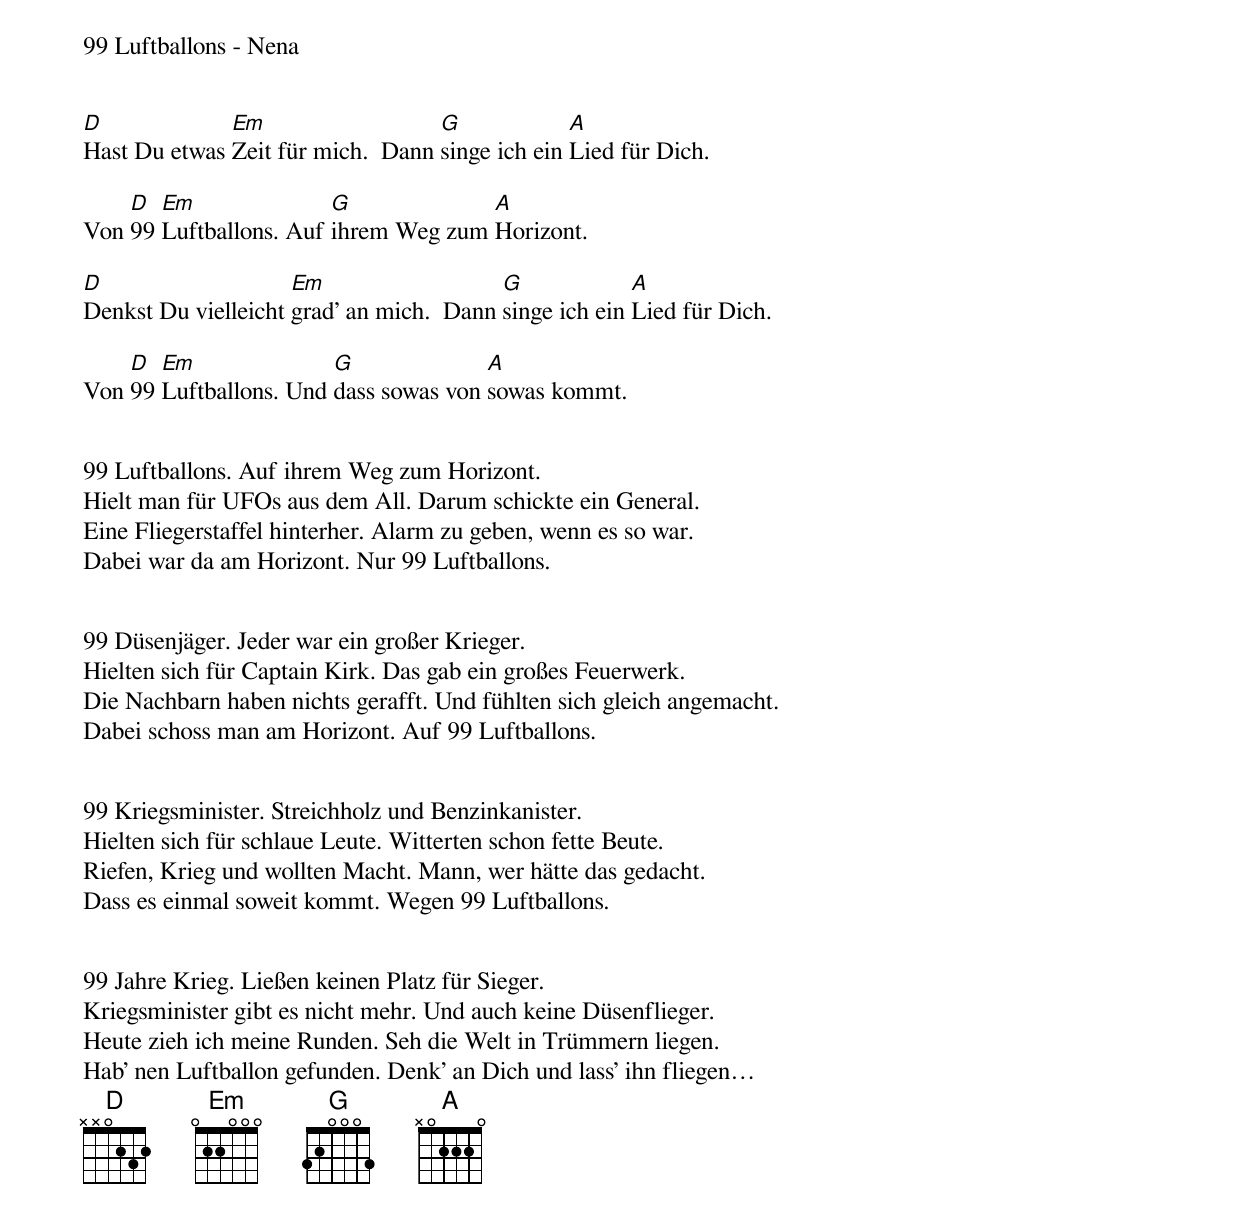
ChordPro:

99 Luftballons - Nena


[D]Hast Du etwas [Em]Zeit für mich.  Dann [G]singe ich ein [A]Lied für Dich.

Von [D]99 [Em]Luftballons. Auf [G]ihrem Weg zum [A]Horizont.

[D]Denkst Du vielleicht [Em]grad' an mich.  Dann [G]singe ich ein [A]Lied für Dich.

Von [D]99 [Em]Luftballons. Und [G]dass sowas von [A]sowas kommt.


99 Luftballons. Auf ihrem Weg zum Horizont.
Hielt man für UFOs aus dem All. Darum schickte ein General.
Eine Fliegerstaffel hinterher. Alarm zu geben, wenn es so war.
Dabei war da am Horizont. Nur 99 Luftballons.


99 Düsenjäger. Jeder war ein großer Krieger.
Hielten sich für Captain Kirk. Das gab ein großes Feuerwerk.
Die Nachbarn haben nichts gerafft. Und fühlten sich gleich angemacht.
Dabei schoss man am Horizont. Auf 99 Luftballons.


99 Kriegsminister. Streichholz und Benzinkanister.
Hielten sich für schlaue Leute. Witterten schon fette Beute.
Riefen, Krieg und wollten Macht. Mann, wer hätte das gedacht.
Dass es einmal soweit kommt. Wegen 99 Luftballons.


99 Jahre Krieg. Ließen keinen Platz für Sieger.
Kriegsminister gibt es nicht mehr. Und auch keine Düsenflieger.
Heute zieh ich meine Runden. Seh die Welt in Trümmern liegen.
Hab' nen Luftballon gefunden. Denk' an Dich und lass' ihn fliegen…
